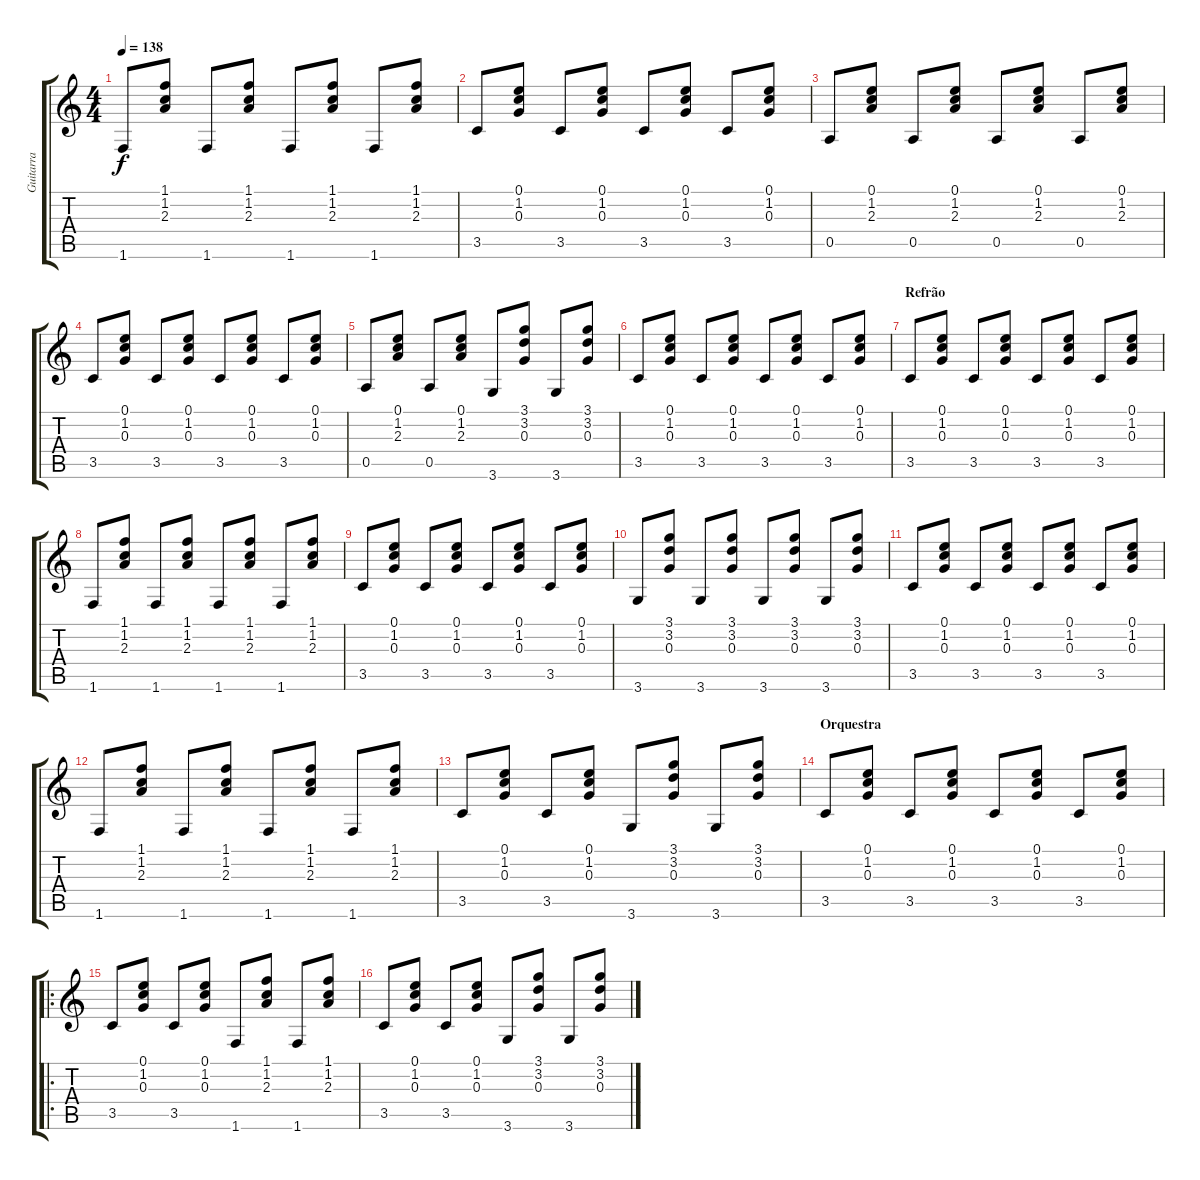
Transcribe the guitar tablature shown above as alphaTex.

\track ("Guitarra" "Guitarra") {instrument acousticguitarnylon}
\staff {score tabs}
\tuning (E4 B3 G3 D3 A2 E2) {hide}
\ts (4 4)
\tempo 138
\clef g2
\ks c
1.6.8{dy f} (1.1 1.2 2.3).8 1.6.8 (1.1 1.2 2.3).8 1.6.8 (1.1 1.2 2.3).8 1.6.8 (1.1 1.2 2.3).8 |
3.5.8 (0.1 1.2 0.3).8 3.5.8 (0.1 1.2 0.3).8 3.5.8 (0.1 1.2 0.3).8 3.5.8 (0.1 1.2 0.3).8 |
0.5.8 (0.1 1.2 2.3).8 0.5.8 (0.1 1.2 2.3).8 0.5.8 (0.1 1.2 2.3).8 0.5.8 (0.1 1.2 2.3).8 |
3.5.8 (0.1 1.2 0.3).8 3.5.8 (0.1 1.2 0.3).8 3.5.8 (0.1 1.2 0.3).8 3.5.8 (0.1 1.2 0.3).8 |
0.5.8 (0.1 1.2 2.3).8 0.5.8 (0.1 1.2 2.3).8 3.6.8 (3.1 3.2 0.3).8 3.6.8 (3.1 3.2 0.3).8 |
3.5.8 (0.1 1.2 0.3).8 3.5.8 (0.1 1.2 0.3).8 3.5.8 (0.1 1.2 0.3).8 3.5.8 (0.1 1.2 0.3).8 |
\section ("" "Refrão")
3.5.8 (0.1 1.2 0.3).8 3.5.8 (0.1 1.2 0.3).8 3.5.8 (0.1 1.2 0.3).8 3.5.8 (0.1 1.2 0.3).8 |
1.6.8 (1.1 1.2 2.3).8 1.6.8 (1.1 1.2 2.3).8 1.6.8 (1.1 1.2 2.3).8 1.6.8 (1.1 1.2 2.3).8 |
3.5.8 (0.1 1.2 0.3).8 3.5.8 (0.1 1.2 0.3).8 3.5.8 (0.1 1.2 0.3).8 3.5.8 (0.1 1.2 0.3).8 |
3.6.8 (3.1 3.2 0.3).8 3.6.8 (3.1 3.2 0.3).8 3.6.8 (3.1 3.2 0.3).8 3.6.8 (3.1 3.2 0.3).8 |
3.5.8 (0.1 1.2 0.3).8 3.5.8 (0.1 1.2 0.3).8 3.5.8 (0.1 1.2 0.3).8 3.5.8 (0.1 1.2 0.3).8 |
1.6.8 (1.1 1.2 2.3).8 1.6.8 (1.1 1.2 2.3).8 1.6.8 (1.1 1.2 2.3).8 1.6.8 (1.1 1.2 2.3).8 |
3.5.8 (0.1 1.2 0.3).8 3.5.8 (0.1 1.2 0.3).8 3.6.8 (3.1 3.2 0.3).8 3.6.8 (3.1 3.2 0.3).8 |
\section ("" "Orquestra")
3.5.8 (0.1 1.2 0.3).8 3.5.8 (0.1 1.2 0.3).8 3.5.8 (0.1 1.2 0.3).8 3.5.8 (0.1 1.2 0.3).8 |
\ro
3.5.8 (0.1 1.2 0.3).8 3.5.8 (0.1 1.2 0.3).8 1.6.8 (1.1 1.2 2.3).8 1.6.8 (1.1 1.2 2.3).8 |
3.5.8 (0.1 1.2 0.3).8 3.5.8 (0.1 1.2 0.3).8 3.6.8 (3.1 3.2 0.3).8 3.6.8 (3.1 3.2 0.3).8
